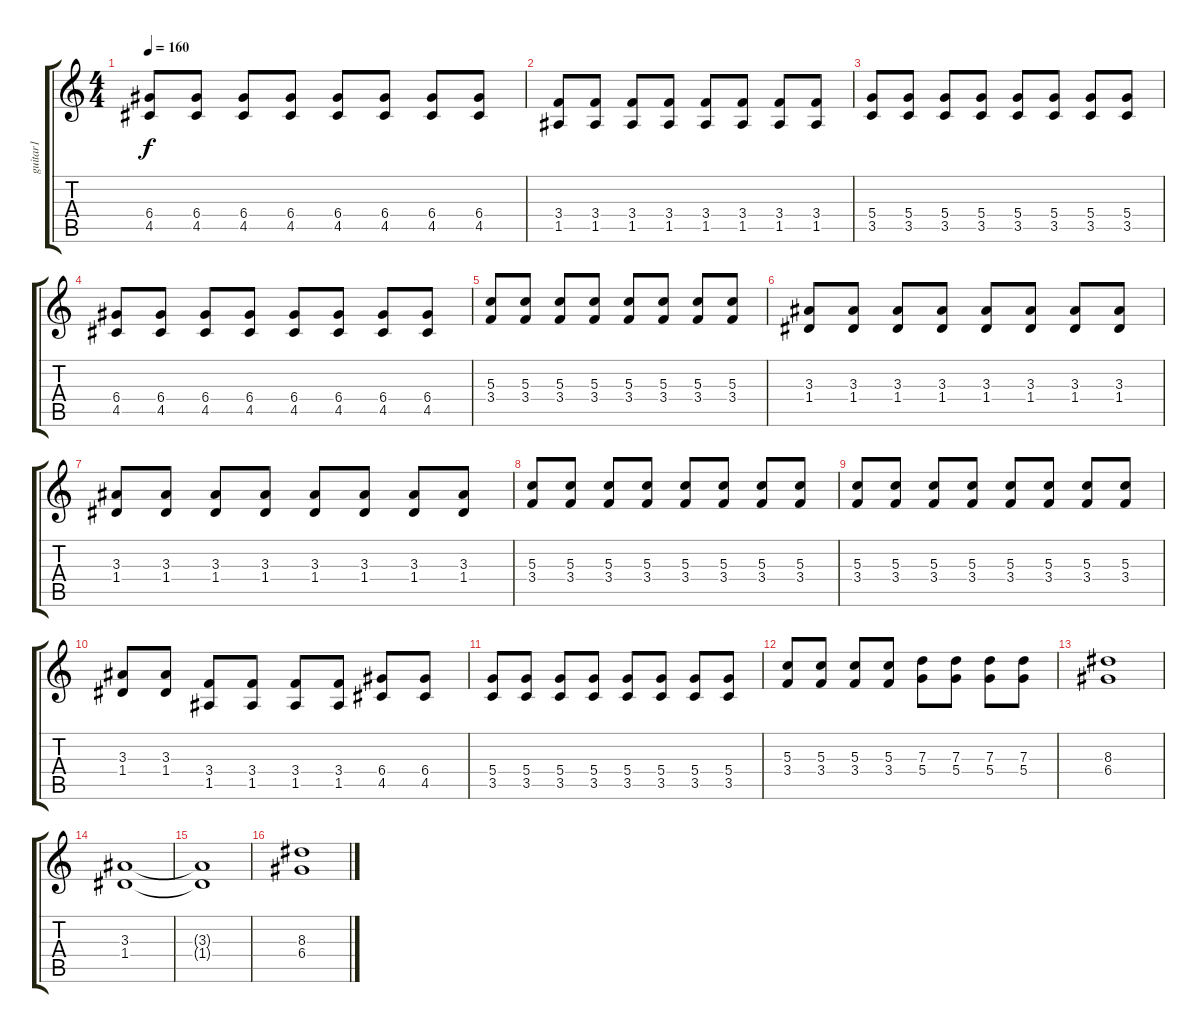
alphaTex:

\track ("guitar1" "guitar1") {instrument distortionguitar}
\staff {score tabs}
\tuning (E4 B3 G3 D3 A2 E2) {hide}
\ts (4 4)
\tempo 160
\clef g2
\ks c
(6.4 4.5).8{dy f} (6.4 4.5).8 (6.4 4.5).8 (6.4 4.5).8 (6.4 4.5).8 (6.4 4.5).8 (6.4 4.5).8 (6.4 4.5).8 |
(3.4 1.5).8 (3.4 1.5).8 (3.4 1.5).8 (3.4 1.5).8 (3.4 1.5).8 (3.4 1.5).8 (3.4 1.5).8 (3.4 1.5).8 |
(5.4 3.5).8 (5.4 3.5).8 (5.4 3.5).8 (5.4 3.5).8 (5.4 3.5).8 (5.4 3.5).8 (5.4 3.5).8 (5.4 3.5).8 |
(6.4 4.5).8 (6.4 4.5).8 (6.4 4.5).8 (6.4 4.5).8 (6.4 4.5).8 (6.4 4.5).8 (6.4 4.5).8 (6.4 4.5).8 |
(5.3 3.4).8 (5.3 3.4).8 (5.3 3.4).8 (5.3 3.4).8 (5.3 3.4).8 (5.3 3.4).8 (5.3 3.4).8 (5.3 3.4).8 |
(3.3 1.4).8 (3.3 1.4).8 (3.3 1.4).8 (3.3 1.4).8 (3.3 1.4).8 (3.3 1.4).8 (3.3 1.4).8 (3.3 1.4).8 |
(3.3 1.4).8 (3.3 1.4).8 (3.3 1.4).8 (3.3 1.4).8 (3.3 1.4).8 (3.3 1.4).8 (3.3 1.4).8 (3.3 1.4).8 |
(5.3 3.4).8 (5.3 3.4).8 (5.3 3.4).8 (5.3 3.4).8 (5.3 3.4).8 (5.3 3.4).8 (5.3 3.4).8 (5.3 3.4).8 |
(5.3 3.4).8 (5.3 3.4).8 (5.3 3.4).8 (5.3 3.4).8 (5.3 3.4).8 (5.3 3.4).8 (5.3 3.4).8 (5.3 3.4).8 |
(3.3 1.4).8 (3.3 1.4).8 (3.4 1.5).8 (3.4 1.5).8 (3.4 1.5).8 (3.4 1.5).8 (6.4 4.5).8 (6.4 4.5).8 |
(5.4 3.5).8 (5.4 3.5).8 (5.4 3.5).8 (5.4 3.5).8 (5.4 3.5).8 (5.4 3.5).8 (5.4 3.5).8 (5.4 3.5).8 |
(5.3 3.4).8 (5.3 3.4).8 (5.3 3.4).8 (5.3 3.4).8 (7.3 5.4).8 (7.3 5.4).8 (7.3 5.4).8 (7.3 5.4).8 |
(8.3 6.4).1 |
(3.3 1.4).1 |
(3.3{t} 1.4{t}).1 |
(8.3 6.4).1
